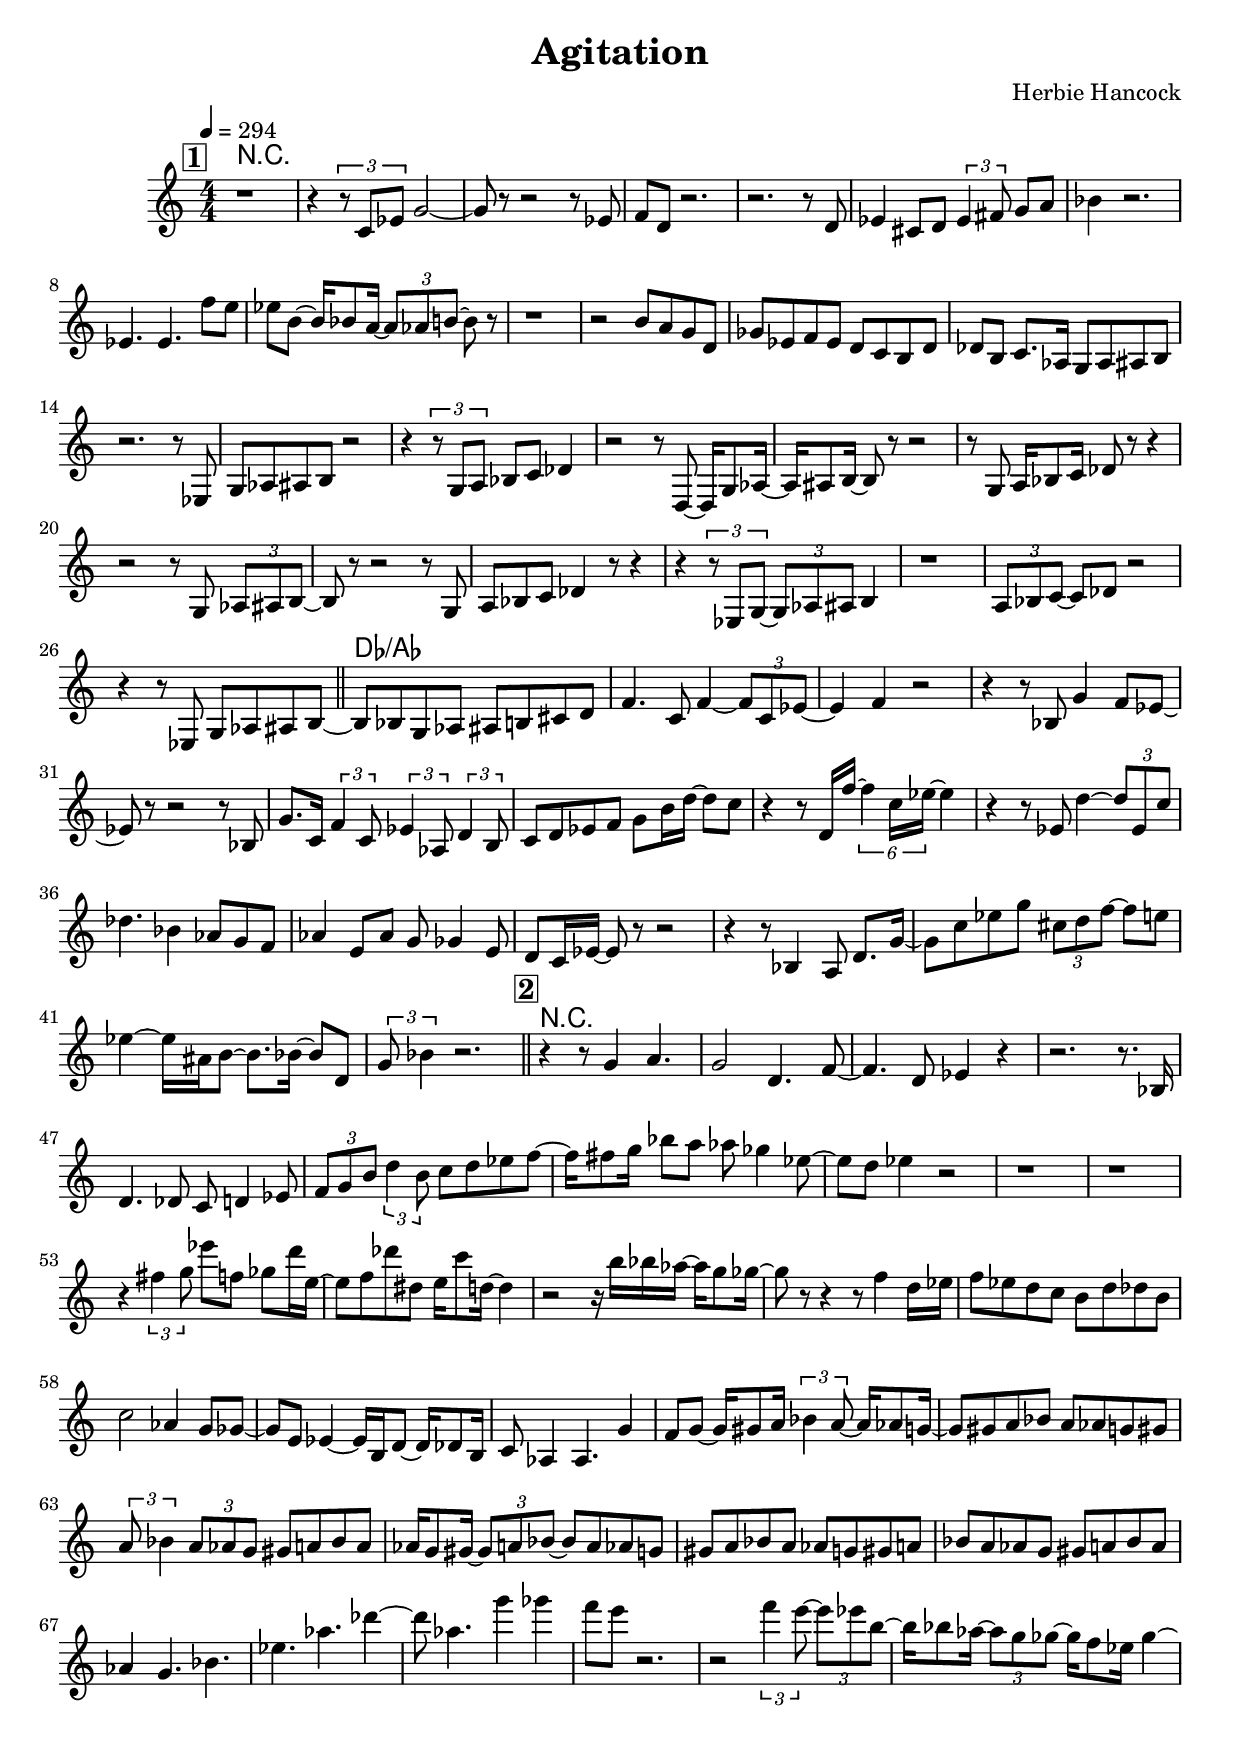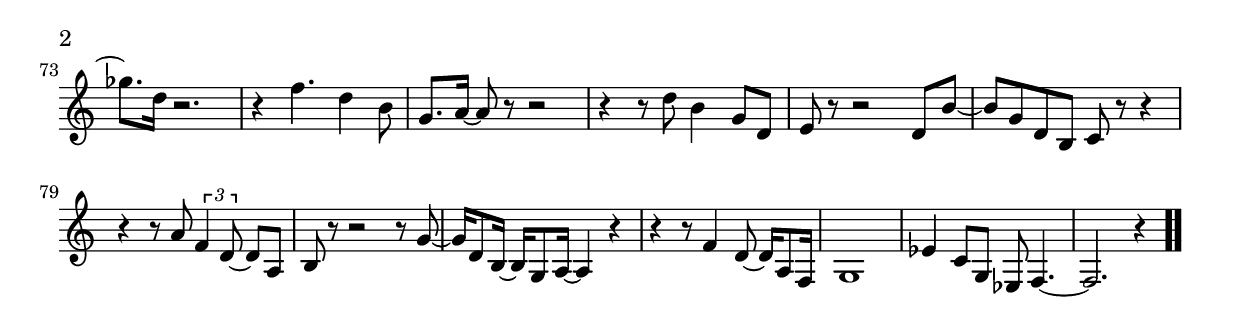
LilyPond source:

\version "2.13.2"

#(ly:set-option 'point-and-click #f)

\header {
  title = "Agitation"
  composer = "Herbie Hancock"
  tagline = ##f
}
global =
{
    \override Staff.TimeSignature #'style = #'()
    \time 4/4
    \clef "treble"
    \key c \major
    \override Rest #'direction = #'0
    \override MultiMeasureRest #'staff-position = #0
}
\score
{
<<
    \transpose c' c'

    \new ChordNames { \chords {
      \set majorSevenSymbol = \markup { "maj7" }
      \set minorChordModifier = \markup { \char ##x2013 }
      
      | r1 | s1 | s1 | s1 | s1 | s1 | s1 | s1 
      | s1 | s1 | s1 | s1 | s1 | s1 | s1 | s1 
      | s1 | s1 | s1 | s1 | s1 | s1 | s1 | s1 
      | s1 | s1 | des1:/aes | s1 | s1 | s1 | s1 | s1 
      | s1 | s1 | s1 | s1 | s1 | s1 | s1 | s1 
      | s1 | s1 | r1|
      }
      }

    \new Staff
    <<
    \transpose c' c'

    {
      \global
  		%\override Score.MetronomeMark #'transparent = ##t
  		%\override Score.MetronomeMark #'stencil = ##f
  		
  		\override HorizontalBracket #'direction = #UP
  		\override HorizontalBracket #'bracket-flare = #'(0 . 0)
  		
  		\override TextSpanner #'dash-fraction = #1.0
  		\override TextSpanner #'bound-details #'left #'text = \markup{ \concat{\draw-line #'(0 . -1.0) \draw-line #'(1.0 . 0) }}
  		\override TextSpanner #'bound-details #'right #'text = \markup{ \concat{ \draw-line #'(1.0 . 0) \draw-line #'(0 . -1.0) }}
          \set Score.markFormatter = #format-mark-box-numbers


      \tempo 4 = 294
      \set Score.currentBarNumber = #1
     
      \bar "||" \mark \default r1 
      | r4 \tuplet 3/2 {r8 c'8 es'8} g'2~ 
      | g'8 r8 r2 r8 es'8 
      | f'8 d'8 r2. 
      | r2. r8 d'8 
      | es'4 cis'8 d'8 \tuplet 3/2 {es'4 fis'8} g'8 a'8 
      | bes'4 r2. 
      | es'4. es'4. f''8 e''8 
      | es''8 b'8~ b'16 bes'8 a'16~ \tuplet 3/2 {a'8 aes'8 b'8~} b'8 r8 
      | r1 
      | r2 b'8 a'8 g'8 d'8 
      | ges'8 es'8 f'8 es'8 d'8 c'8 b8 d'8 
      | des'8 b8 c'8. aes16 g8 aes8 ais8 b8 
      | r2. r8 es8 
      | g8 aes8 ais8 b8 r2 
      | r4 \tuplet 3/2 {r8 g8 a8} bes8 c'8 des'4 
      | r2 r8 d8~ d16 g8 aes16~ 
      | aes16 ais8 b16~ b8 r8 r2 
      | r8 g8 a16 bes8 c'16 des'8 r8 r4 
      | r2 r8 g8 \tuplet 3/2 {aes8 ais8 b8~} 
      | b8 r8 r2 r8 g8 
      | a8 bes8 c'8 des'4 r8 r4 
      | r4 \tuplet 3/2 {r8 es8 g8~} \tuplet 3/2 {g8 aes8 ais8} b4 
      | r1 
      | \tuplet 3/2 {a8 bes8 c'8~} c'8 des'8 r2 
      | r4 r8 es8 g8 aes8 ais8 b8~ 
      \bar "||" b8 bes8 g8 aes8 ais8 b8 cis'8 d'8 
      | f'4. c'8 f'4~ \tuplet 3/2 {f'8 c'8 es'8~} 
      | es'4 f'4 r2 
      | r4 r8 bes8 g'4 f'8 es'8~ 
      | es'8 r8 r2 r8 bes8 
      | g'8. c'16 \tuplet 3/2 {f'4 c'8} \tuplet 3/2 {es'4 aes8} \tuplet 3/2 {d'4 b8} 
      | c'8 d'8 es'8 f'8 g'8 b'16 d''16~ d''8 c''8 
      | r4 r8 d'16 f''16~ \tuplet 6/4 {f''4 c''16 es''16~} es''4 
      | r4 r8 es'8 d''4~ \tuplet 3/2 {d''8 es'8 c''8} 
      | des''4. bes'4 aes'8 g'8 f'8 
      | aes'4 e'8 aes'8 g'8 ges'4 e'8 
      | d'8 c'16 es'16~ es'8 r8 r2 
      | r4 r8 bes4 a8 d'8. g'16~ 
      | g'8 c''8 es''8 g''8 \tuplet 3/2 {cis''8 d''8 f''8~} f''8 e''8 
      | es''4~ es''16 ais'16 b'8~ b'8. bes'16~ bes'8 d'8 
      | \tuplet 3/2 {g'8 bes'4} r2. 
      \bar "||" \mark \default r4 r8 g'4 a'4. 
      | g'2 d'4. f'8~ 
      | f'4. d'8 es'4 r4 
      | r2. r8. bes16 
      | d'4. des'8 c'8 d'4 es'8 
      | \tuplet 3/2 {f'8 g'8 b'8} \tuplet 3/2 {d''4 b'8} c''8 d''8 es''8 f''8~ 
      | f''16 fis''8 g''16 bes''8 a''8 aes''8 ges''4 es''8~ 
      | es''8 d''8 es''4 r2 
      | r1 
      | r1 
      | r4 \tuplet 3/2 {fis''4 g''8} es'''8 f''8 ges''8 d'''16 e''16~ 
      | e''8 f''8 des'''8 dis''8 e''16 c'''8 d''16~ d''4 
      | r2 r16 b''16 bes''16 aes''16~ aes''16 g''8 ges''16~ 
      | ges''8 r8 r4 r8 f''4 d''16 es''16 
      | f''8 es''8 d''8 c''8 b'8 d''8 des''8 b'8 
      | c''2 aes'4 g'8 ges'8~ 
      | ges'8 e'8 es'4~ es'16 b16 d'8~ d'16 des'8 b16 
      | c'8 aes4 aes4. g'4 
      | f'8 g'8~ g'16 gis'8 a'16 \tuplet 3/2 {bes'4 a'8~} a'16 aes'8 g'16~ 
      | g'8 gis'8 a'8 bes'8 a'8 aes'8 g'8 gis'8 
      | \tuplet 3/2 {a'8 bes'4} \tuplet 3/2 {a'8 aes'8 g'8} gis'8 a'8 bes'8 a'8 
      | aes'16 g'8 gis'16~ \tuplet 3/2 {gis'8 a'8 bes'8~} bes'8 a'8 aes'8 g'8 
      | gis'8 a'8 bes'8 a'8 aes'8 g'8 gis'8 a'8 
      | bes'8 a'8 aes'8 g'8 gis'8 a'8 bes'8 a'8 
      | aes'4 g'4. bes'4. 
      | es''4. aes''4. des'''4~ 
      | des'''8 aes''4. g'''4 ges'''4 
      | f'''8 e'''8 r2. 
      | r2 \tuplet 3/2 {f'''4 e'''8~} \tuplet 3/2 {e'''8 es'''8 b''8~} 
      | b''16 bes''8 aes''16~ \tuplet 3/2 {aes''8 g''8 ges''8~} ges''16 f''8 es''16 ges''4~ 
      | ges''8. d''16 r2. 
      | r4 f''4. d''4 b'8 
      | g'8. a'16~ a'8 r8 r2 
      | r4 r8 d''8 b'4 g'8 d'8 
      | e'8 r8 r2 d'8 b'8~ 
      | b'8 g'8 d'8 b8 c'8 r8 r4 
      | r4 r8 a'8 \tuplet 3/2 {f'4 d'8~} d'8 a8 
      | b8 r8 r2 r8 g'8~ 
      | g'16 d'8 b16~ b16 g8 a16~ a4 r4 
      | r4 r8 f'4 d'8~ d'16 a8 f16 
      | g1 
      | es'4 c'8 g8 es8 f4.~ 
      | f2. r4\bar  ".."
    }
    >>
>>    
}
